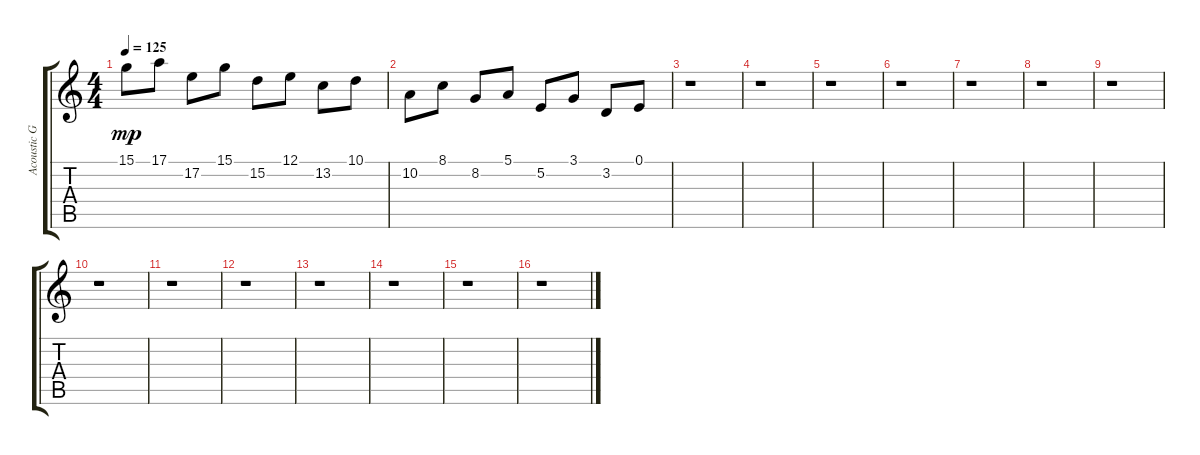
\track ("Acoustic Grand Piano" "Acoustic G") {instrument acousticgrandpiano}
\staff {score tabs}
\tuning (E4 B3 G3 D3 A2 E2) {hide}
\ts (4 4)
\tempo 125
\clef g2
\ks c
15.1.8{dy mp} 17.1.8 17.2.8 15.1.8 15.2.8 12.1.8 13.2.8 10.1.8 |
10.2.8 8.1.8 8.2.8 5.1.8 5.2.8 3.1.8 3.2.8 0.1.8 |
r.1 |
r.1 |
r.1 |
r.1 |
r.1 |
r.1 |
r.1 |
r.1 |
r.1 |
r.1 |
r.1 |
r.1 |
r.1 |
r.1
